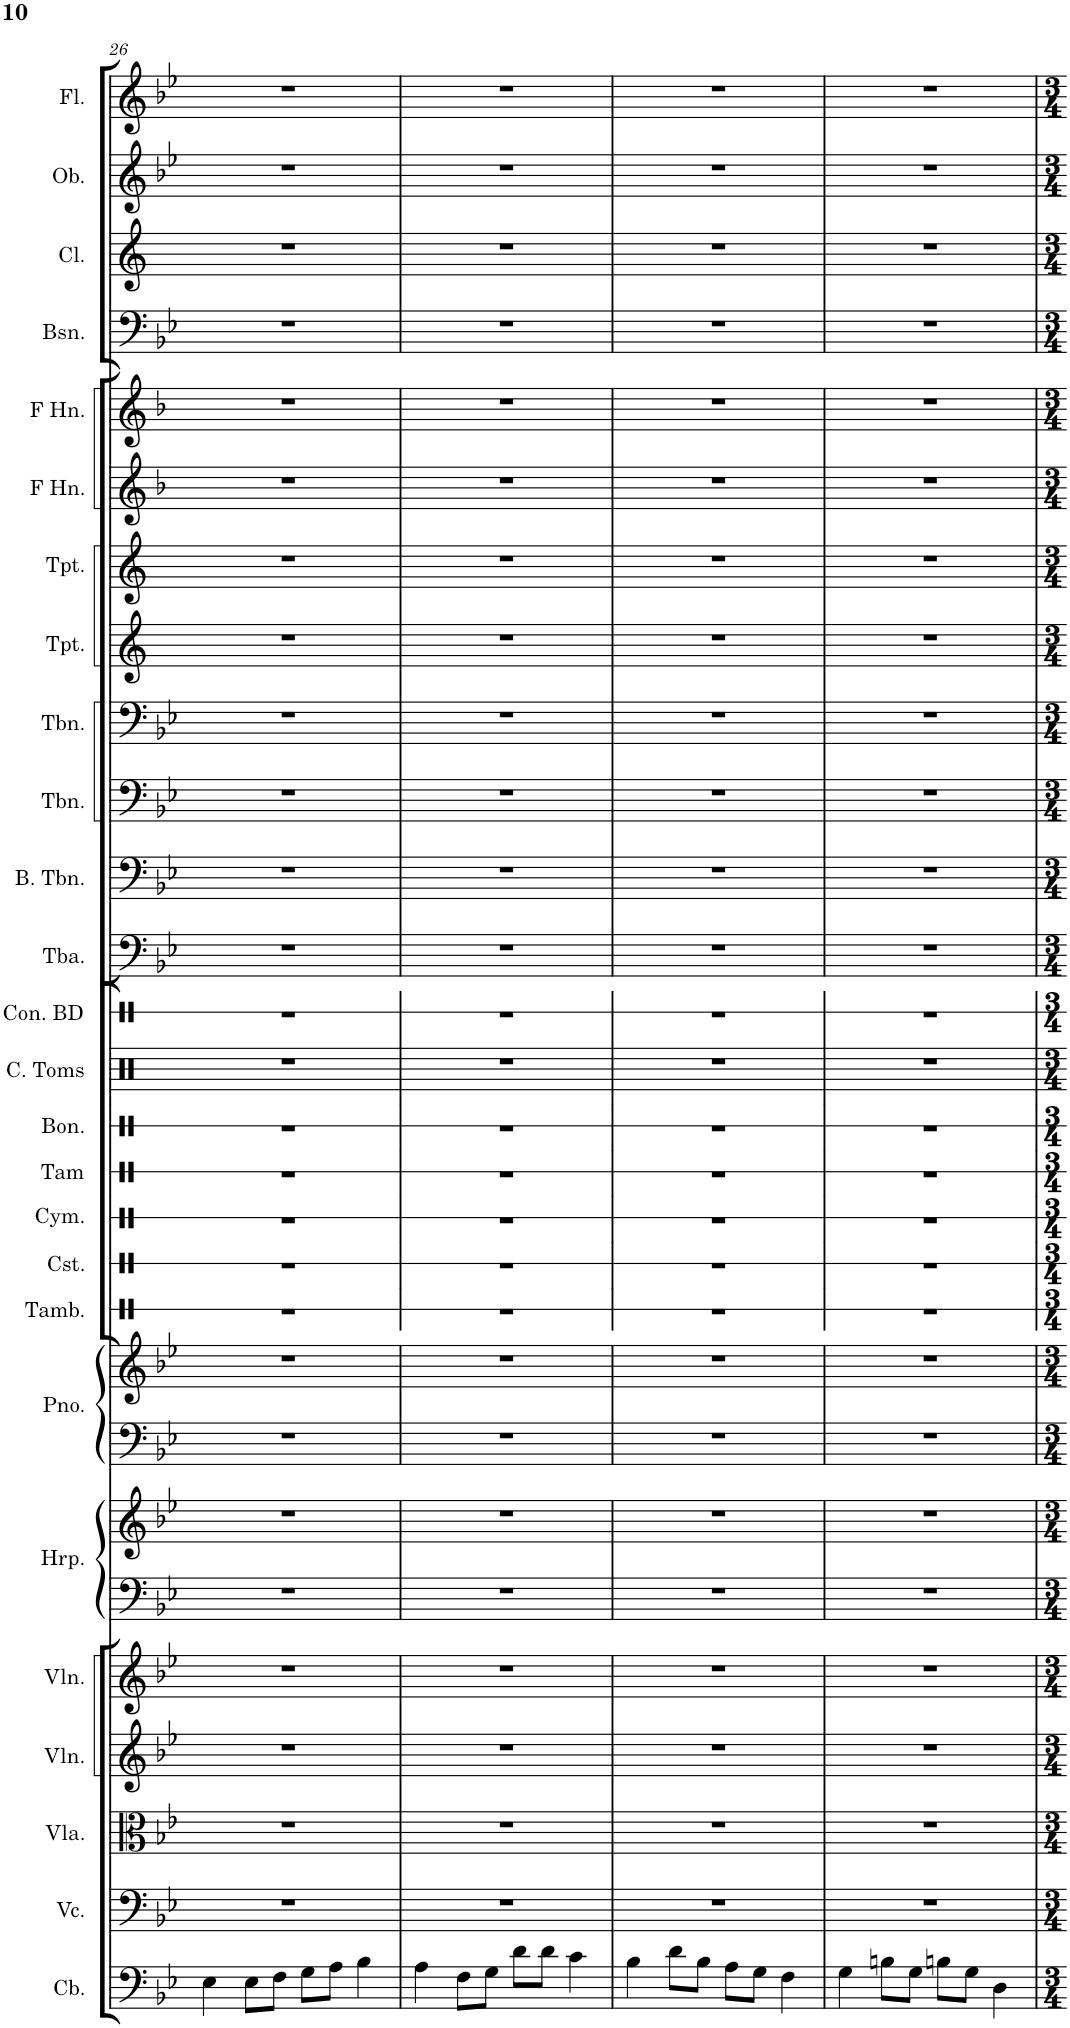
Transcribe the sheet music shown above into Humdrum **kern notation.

**kern	**kern	**kern	**kern	**kern	**kern	**kern	**kern	**kern	**kern	**kern	**kern	**kern	**kern	**kern	**kern	**kern	**kern	**kern	**kern	**kern	**kern	**kern	**kern
*part22	*part21	*part20	*part19	*part18	*part17	*part17	*part16	*part16	*part15	*part14	*part13	*part12	*part11	*part10	*part9	*part8	*part7	*part6	*part5	*part4	*part3	*part2	*part1
*staff24	*staff23	*staff22	*staff21	*staff20	*staff19	*staff18	*staff17	*staff16	*staff15	*staff14	*staff13	*staff12	*staff11	*staff10	*staff9	*staff8	*staff7	*staff6	*staff5	*staff4	*staff3	*staff2	*staff1
*I"Contrabass	*I"Violoncello	*I"Viola	*I"Violin 2	*I"Violin 1	*I"Harp	*	*I"Piano	*	*I"Bongos	*I"Concert Toms	*I"Concert Bass Drum	*I"Tuba	*I"Bass Trombone	*I"Trombone	*I"Trombone	*I"Trumpet	*I"Trumpet	*I"Horn in F	*I"Horn in F	*I"Bassoon	*I"Clarinet	*I"Oboe	*I"Flute
*I'Cb.	*I'Vc.	*I'Vla.	*I'Vln.	*I'Vln.	*I'Hrp.	*	*I'Pno.	*	*I'Bon.	*I'C. Toms	*I'Con. BD	*I'Tba.	*I'B. Tbn.	*I'Tbn.	*I'Tbn.	*I'Tpt.	*I'Tpt.	*	*	*I'Bsn.	*I'Cl.	*I'Ob.	*I'Fl.
!!LO:PB:g=z
*clefF4	*clefF4	*clefC3	*clefG2	*clefG2	*clefF4	*clefG2	*clefF4	*clefG2	*clefX	*clefX	*clefX	*clefF4	*clefF4	*clefF4	*clefF4	*clefG2	*clefG2	*clefG2	*clefG2	*clefF4	*clefG2	*clefG2	*clefG2
*Trd7c12	*	*	*	*	*	*	*	*	*	*	*	*	*	*	*	*Trd1c2	*Trd1c2	*Trd4c7	*Trd4c7	*	*Trd1c2	*	*
*k[b-e-]	*k[b-e-]	*k[b-e-]	*k[b-e-]	*k[b-e-]	*k[b-e-]	*k[b-e-]	*k[b-e-]	*k[b-e-]	*k[]	*k[]	*k[]	*k[b-e-]	*k[b-e-]	*k[b-e-]	*k[b-e-]	*k[]	*k[]	*k[b-]	*k[b-]	*k[b-e-]	*k[]	*k[b-e-]	*k[b-e-]
*M4/4	*M4/4	*M4/4	*M4/4	*M4/4	*M4/4	*M4/4	*M4/4	*M4/4	*M4/4	*M4/4	*M4/4	*M4/4	*M4/4	*M4/4	*M4/4	*M4/4	*M4/4	*M4/4	*M4/4	*M4/4	*M4/4	*M4/4	*M4/4
=26	=26	=26	=26	=26	=26	=26	=26	=26	=26	=26	=26	=26	=26	=26	=26	=26	=26	=26	=26	=26	=26	=26	=26
4E-\	1r	1r	1r	1r	1r	1r	1r	1r	1r	1r	1r	1r	1r	1r	1r	1r	1r	1r	1r	1r	1r	1r	1r
8E-\L	.	.	.	.	.	.	.	.	.	.	.	.	.	.	.	.	.	.	.	.	.	.	.
8F\J	.	.	.	.	.	.	.	.	.	.	.	.	.	.	.	.	.	.	.	.	.	.	.
8G\L	.	.	.	.	.	.	.	.	.	.	.	.	.	.	.	.	.	.	.	.	.	.	.
8A\J	.	.	.	.	.	.	.	.	.	.	.	.	.	.	.	.	.	.	.	.	.	.	.
4B-\	.	.	.	.	.	.	.	.	.	.	.	.	.	.	.	.	.	.	.	.	.	.	.
=27	=27	=27	=27	=27	=27	=27	=27	=27	=27	=27	=27	=27	=27	=27	=27	=27	=27	=27	=27	=27	=27	=27	=27
4A\	1r	1r	1r	1r	1r	1r	1r	1r	1r	1r	1r	1r	1r	1r	1r	1r	1r	1r	1r	1r	1r	1r	1r
8F\L	.	.	.	.	.	.	.	.	.	.	.	.	.	.	.	.	.	.	.	.	.	.	.
8G\J	.	.	.	.	.	.	.	.	.	.	.	.	.	.	.	.	.	.	.	.	.	.	.
8d\L	.	.	.	.	.	.	.	.	.	.	.	.	.	.	.	.	.	.	.	.	.	.	.
8d\J	.	.	.	.	.	.	.	.	.	.	.	.	.	.	.	.	.	.	.	.	.	.	.
4c\	.	.	.	.	.	.	.	.	.	.	.	.	.	.	.	.	.	.	.	.	.	.	.
=28	=28	=28	=28	=28	=28	=28	=28	=28	=28	=28	=28	=28	=28	=28	=28	=28	=28	=28	=28	=28	=28	=28	=28
4B-\	1r	1r	1r	1r	1r	1r	1r	1r	1r	1r	1r	1r	1r	1r	1r	1r	1r	1r	1r	1r	1r	1r	1r
8d\L	.	.	.	.	.	.	.	.	.	.	.	.	.	.	.	.	.	.	.	.	.	.	.
8B-\J	.	.	.	.	.	.	.	.	.	.	.	.	.	.	.	.	.	.	.	.	.	.	.
8A\L	.	.	.	.	.	.	.	.	.	.	.	.	.	.	.	.	.	.	.	.	.	.	.
8G\J	.	.	.	.	.	.	.	.	.	.	.	.	.	.	.	.	.	.	.	.	.	.	.
4F\	.	.	.	.	.	.	.	.	.	.	.	.	.	.	.	.	.	.	.	.	.	.	.
=29	=29	=29	=29	=29	=29	=29	=29	=29	=29	=29	=29	=29	=29	=29	=29	=29	=29	=29	=29	=29	=29	=29	=29
4G\	1r	1r	1r	1r	1r	1r	1r	1r	1r	1r	1r	1r	1r	1r	1r	1r	1r	1r	1r	1r	1r	1r	1r
8Bn\L	.	.	.	.	.	.	.	.	.	.	.	.	.	.	.	.	.	.	.	.	.	.	.
8G\J	.	.	.	.	.	.	.	.	.	.	.	.	.	.	.	.	.	.	.	.	.	.	.
8Bn\L	.	.	.	.	.	.	.	.	.	.	.	.	.	.	.	.	.	.	.	.	.	.	.
8G\J	.	.	.	.	.	.	.	.	.	.	.	.	.	.	.	.	.	.	.	.	.	.	.
4D\	.	.	.	.	.	.	.	.	.	.	.	.	.	.	.	.	.	.	.	.	.	.	.
=	=	=	=	=	=	=	=	=	=	=	=	=	=	=	=	=	=	=	=	=	=	=	=
*-	*-	*-	*-	*-	*-	*-	*-	*-	*-	*-	*-	*-	*-	*-	*-	*-	*-	*-	*-	*-	*-	*-	*-
